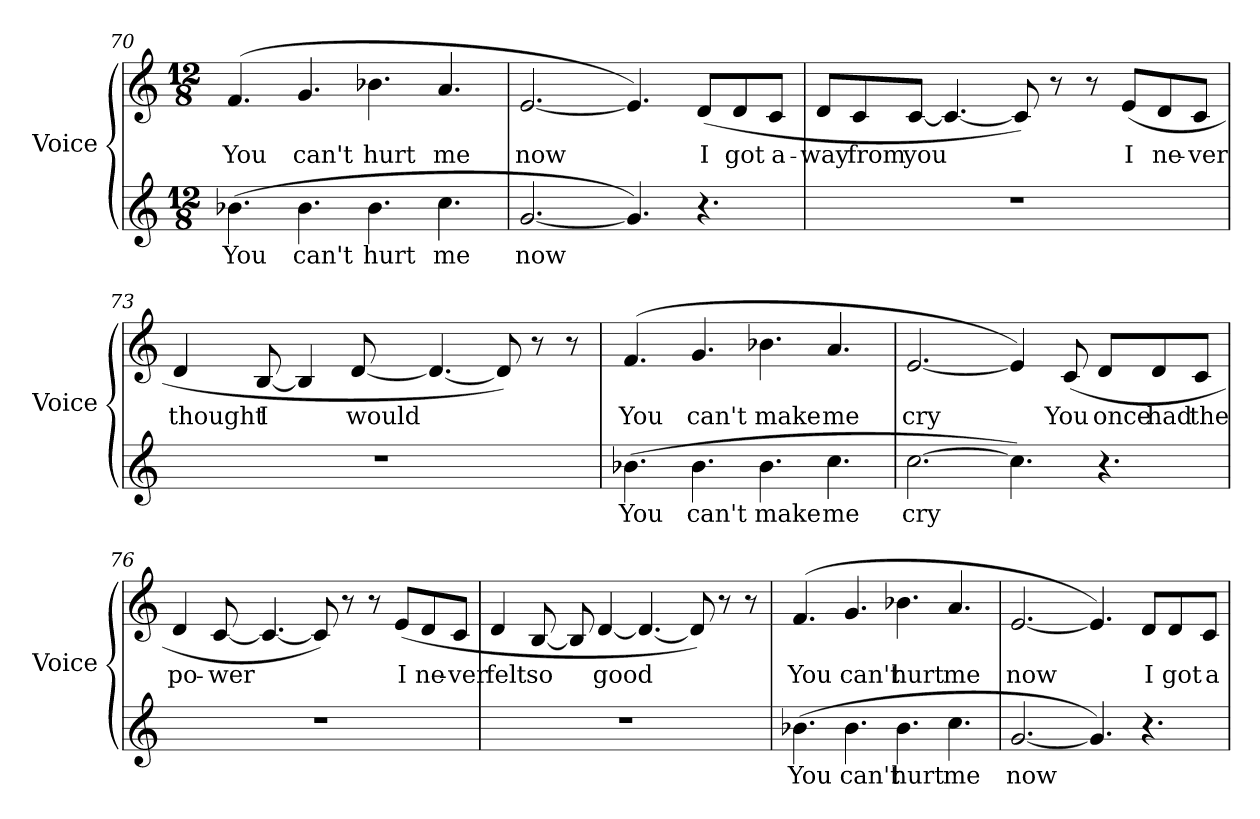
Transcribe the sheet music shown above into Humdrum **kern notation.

**kern	**text	**kern	**text
*part2	*part2	*part1	*part1
*staff2	*staff2	*staff1	*staff1
*I"Voice	*	*I"Voice	*
*I'Voice	*	*I'Voice	*
!!LO:LB:g=z
*clefG2	*	*clefG2	*
*k[]	*	*k[]	*
*C:	*	*C:	*
*M12/8	*	*M12/8	*
=70	=70	=70	=70
!	!LO:LY:b:color=#000000	!	!
!	!	!	!LO:LY:b:color=#000000
(4.b-Xi\	You	(4.fi/	You
!	!LO:LY:b:color=#000000	!	!
!	!	!	!LO:LY:b:color=#000000
4.b-i\	can't	4.gi/	can't
!	!LO:LY:b:color=#000000	!	!
!	!	!	!LO:LY:b:color=#000000
4.b-i\	hurt	4.b-Xi\	hurt
!	!LO:LY:b:color=#000000	!	!
!	!	!	!LO:LY:b:color=#000000
4.cci\	me	4.ai/	me
=71	=71	=71	=71
!	!LO:LY:b:color=#000000	!	!
!	!	!	!LO:LY:b:color=#000000
[2.gi/	now	[2.ei/	now
4.gi/])	.	4.ei/])	.
!	!	!	!LO:LY:b:color=#000000
4.r	.	(8di/L	I
!	!	!	!LO:LY:b:color=#000000
.	.	8di/	got
!	!	!	!LO:LY:b:color=#000000
.	.	8ci/J	a-
=72	=72	=72	=72
!LO:N:vis=1	!	!	!
!	!	!	!LO:LY:b:color=#000000
1.r	.	8di/L	-way
!	!	!	!LO:LY:b:color=#000000
.	.	8ci/	from
!	!	!	!LO:LY:b:color=#000000
.	.	[8ci/J	you
.	.	4.ci/_	.
.	.	8ci/])	.
.	.	8r	.
.	.	8r	.
!	!	!	!LO:LY:b:color=#000000
.	.	(8ei/L	I
!	!	!	!LO:LY:b:color=#000000
.	.	8di/	ne-
!	!	!	!LO:LY:b:color=#000000
.	.	8ci/J	-ver
!!LO:PB:g=z
=73	=73	=73	=73
!LO:N:vis=1	!	!	!
!	!	!	!LO:LY:b:color=#000000
1.r	.	4di/	thought
!	!	!	!LO:LY:b:color=#000000
.	.	[8Bi/	I
.	.	4Bi/]	.
!	!	!	!LO:LY:b:color=#000000
.	.	[8di/	would
.	.	4.di/_	.
.	.	8di/])	.
.	.	8r	.
.	.	8r	.
=74	=74	=74	=74
!	!LO:LY:b:color=#000000	!	!
!	!	!	!LO:LY:b:color=#000000
(4.b-Xi\	You	(4.fi/	You
!	!LO:LY:b:color=#000000	!	!
!	!	!	!LO:LY:b:color=#000000
4.b-i\	can't	4.gi/	can't
!	!LO:LY:b:color=#000000	!	!
!	!	!	!LO:LY:b:color=#000000
4.b-i\	make	4.b-Xi\	make
!	!LO:LY:b:color=#000000	!	!
!	!	!	!LO:LY:b:color=#000000
4.cci\	me	4.ai/	me
=75	=75	=75	=75
!	!LO:LY:b:color=#000000	!	!
!	!	!	!LO:LY:b:color=#000000
[2.cci\	cry	[2.ei/	cry
4.cci\])	.	4ei/])	.
!	!	!	!LO:LY:b:color=#000000
.	.	(8ci/	You
!	!	!	!LO:LY:b:color=#000000
4.r	.	8di/L	once
!	!	!	!LO:LY:b:color=#000000
.	.	8di/	had
!	!	!	!LO:LY:b:color=#000000
.	.	8ci/J	the
!!LO:LB:g=z
=76	=76	=76	=76
!LO:N:vis=1	!	!	!
!	!	!	!LO:LY:b:color=#000000
1.r	.	4di/	po-
!	!	!	!LO:LY:b:color=#000000
.	.	[8ci/	-wer
.	.	4.ci/_	.
.	.	8ci/])	.
.	.	8r	.
.	.	8r	.
!	!	!	!LO:LY:b:color=#000000
.	.	(8ei/L	I
!	!	!	!LO:LY:b:color=#000000
.	.	8di/	ne-
!	!	!	!LO:LY:b:color=#000000
.	.	8ci/J	-ver
=77	=77	=77	=77
!LO:N:vis=1	!	!	!
!	!	!	!LO:LY:b:color=#000000
1.r	.	4di/	felt
!	!	!	!LO:LY:b:color=#000000
.	.	[8Bi/	so
.	.	8Bi/]	.
!	!	!	!LO:LY:b:color=#000000
.	.	[4di/	good
.	.	4.di/_	.
.	.	8di/])	.
.	.	8r	.
.	.	8r	.
=78	=78	=78	=78
!	!LO:LY:b:color=#000000	!	!
!	!	!	!LO:LY:b:color=#000000
(4.b-Xi\	You	(4.fi/	You
!	!LO:LY:b:color=#000000	!	!
!	!	!	!LO:LY:b:color=#000000
4.b-i\	can't	4.gi/	can't
!	!LO:LY:b:color=#000000	!	!
!	!	!	!LO:LY:b:color=#000000
4.b-i\	hurt	4.b-Xi\	hurt
!	!LO:LY:b:color=#000000	!	!
!	!	!	!LO:LY:b:color=#000000
4.cci\	me	4.ai/	me
!!LO:LB:g=z
=79	=79	=79	=79
!	!LO:LY:b:color=#000000	!	!
!	!	!	!LO:LY:b:color=#000000
[2.gi/	now	[2.ei/	now
4.gi/])	.	4.ei/])	.
!	!	!	!LO:LY:b:color=#000000
4.r	.	8di/L	I
!	!	!	!LO:LY:b:color=#000000
.	.	8di/	got
!	!	!	!LO:LY:b:color=#000000
.	.	8ci/J	a-
=	=	=	=
*-	*-	*-	*-
